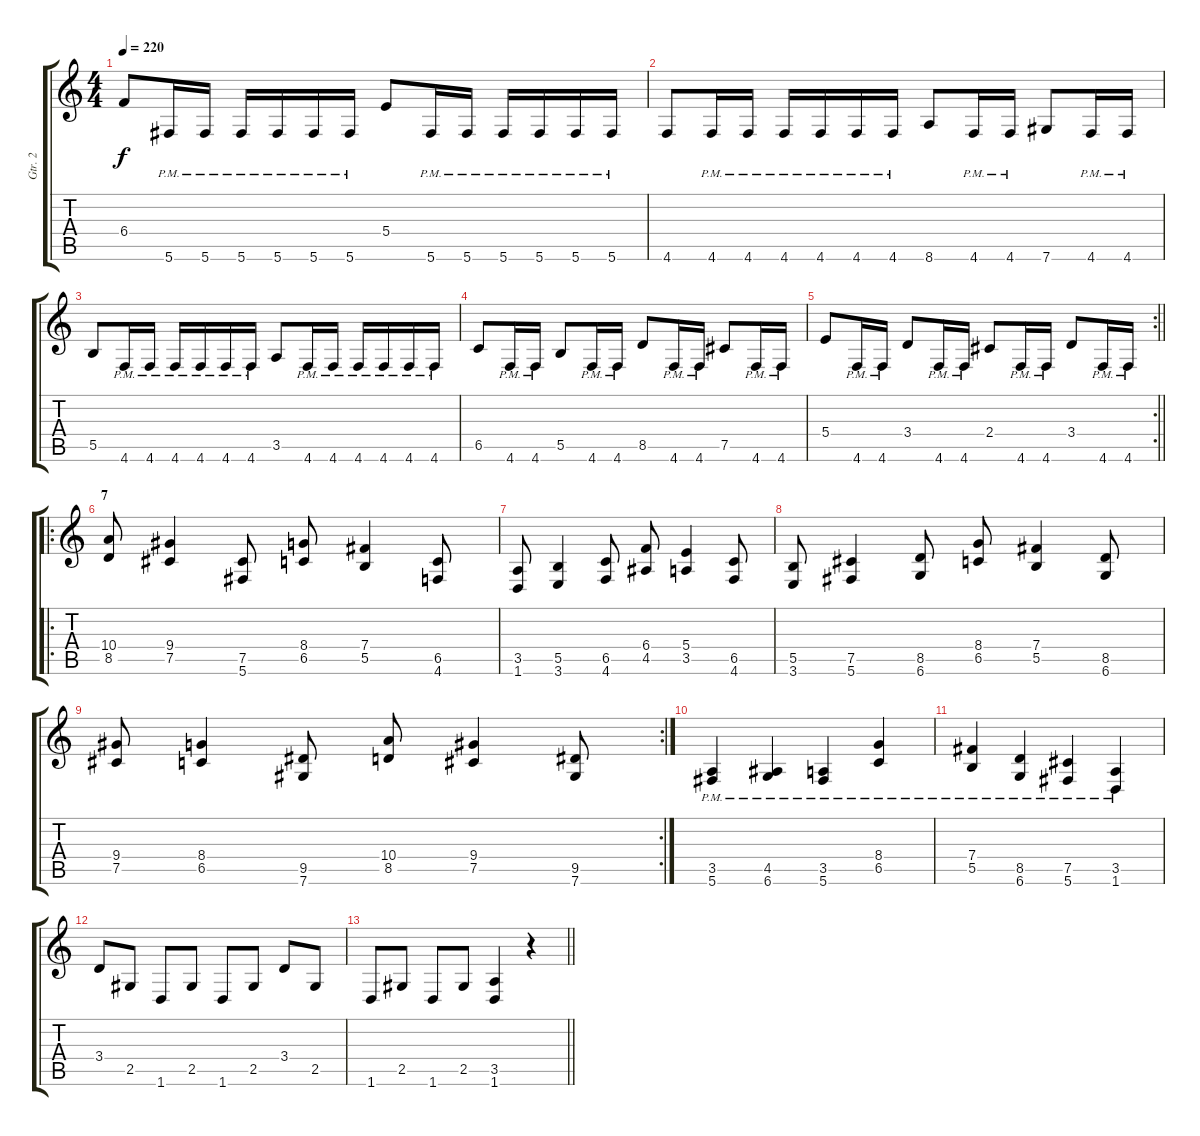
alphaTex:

\track ("Gtr. 2" "Gtr. 2") {instrument distortionguitar}
\staff {score tabs}
\tuning (Db4 Ab3 E3 B2 Gb2 Db2) {hide}
\ts (4 4)
\tempo 220
\clef g2
\ks c
6.4.8{dy f} 5.6{pm}.16 5.6{pm}.16 5.6{pm}.16 5.6{pm}.16 5.6{pm}.16 5.6{pm}.16 5.4.8 5.6{pm}.16 5.6{pm}.16 5.6{pm}.16 5.6{pm}.16 5.6{pm}.16 5.6{pm}.16 |
4.6.8 4.6{pm}.16 4.6{pm}.16 4.6{pm}.16 4.6{pm}.16 4.6{pm}.16 4.6{pm}.16 8.6.8 4.6{pm}.16 4.6{pm}.16 7.6.8 4.6{pm}.16 4.6{pm}.16 |
5.5.8 4.6{pm}.16 4.6{pm}.16 4.6{pm}.16 4.6{pm}.16 4.6{pm}.16 4.6{pm}.16 3.5.8 4.6{pm}.16 4.6{pm}.16 4.6{pm}.16 4.6{pm}.16 4.6{pm}.16 4.6{pm}.16 |
6.5.8 4.6{pm}.16 4.6{pm}.16 5.5.8 4.6{pm}.16 4.6{pm}.16 8.5.8 4.6{pm}.16 4.6{pm}.16 7.5.8 4.6{pm}.16 4.6{pm}.16 |
\rc 2
\barLineRight lightlight
5.4.8 4.6{pm}.16 4.6{pm}.16 3.4.8 4.6{pm}.16 4.6{pm}.16 2.4.8 4.6{pm}.16 4.6{pm}.16 3.4.8 4.6{pm}.16 4.6{pm}.16 |
\ro
\section ("" "7")
(10.4 8.5).8 (9.4 7.5).4 (7.5 5.6).8 (8.4 6.5).8 (7.4 5.5).4 (6.5 4.6).8 |
(3.5 1.6).8 (5.5 3.6).4 (6.5 4.6).8 (6.4 4.5).8 (5.4 3.5).4 (6.5 4.6).8 |
(5.5 3.6).8 (7.5 5.6).4 (8.5 6.6).8 (8.4 6.5).8 (7.4 5.5).4 (8.5 6.6).8 |
\rc 2
(9.4 7.5).8 (8.4 6.5).4 (9.5 7.6).8 (10.4 8.5).8 (9.4 7.5).4 (9.5 7.6).8 |
(3.5{pm} 5.6{pm}).4 (4.5{pm} 6.6{pm}).4 (3.5{pm} 5.6{pm}).4 (8.4{pm} 6.5{pm}).4 |
(7.4{pm} 5.5{pm}).4 (8.5{pm} 6.6{pm}).4 (7.5{pm} 5.6{pm}).4 (3.5{pm} 1.6{pm}).4 |
3.4.8 2.5.8 1.6.8 2.5.8 1.6.8 2.5.8 3.4.8 2.5.8 |
\barLineRight lightlight
1.6.8 2.5.8 1.6.8 2.5.8 (3.5 1.6).4 r.4
